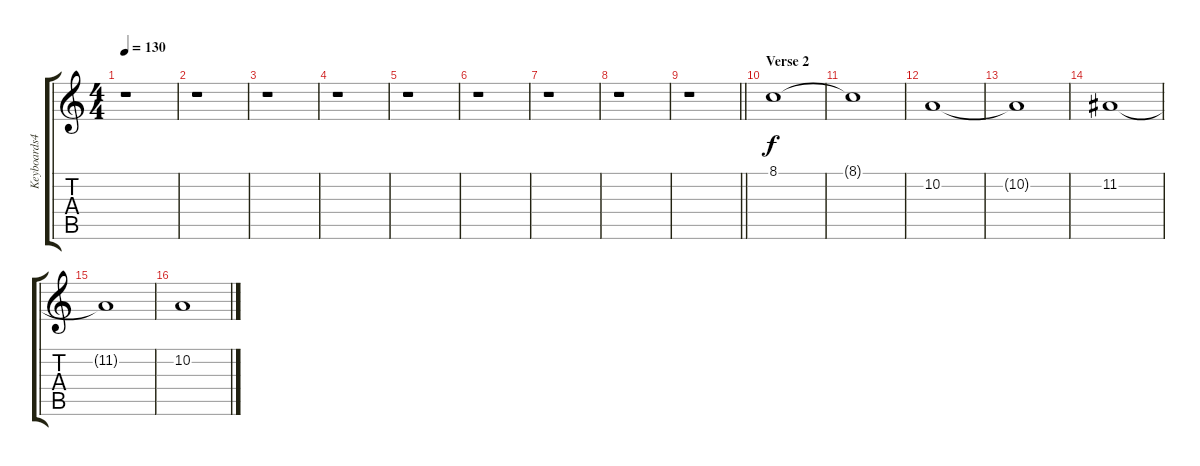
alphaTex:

\track ("Keyboards4" "Keyboards4") {instrument lead8bassandlead}
\staff {score tabs}
\tuning (E4 B3 G3 D3 A2 E2) {hide}
\ts (4 4)
\tempo 130
\clef g2
\ks c
r.1{dy f} |
r.1 |
r.1 |
r.1 |
r.1 |
r.1 |
r.1 |
r.1 |
\barLineRight lightlight
r.1 |
\section ("" "Verse 2")
8.1.1{volume 9 instrument harmonica} |
8.1{t}.1 |
10.2.1 |
10.2{t}.1 |
11.2.1 |
11.2{t}.1 |
10.2.1
